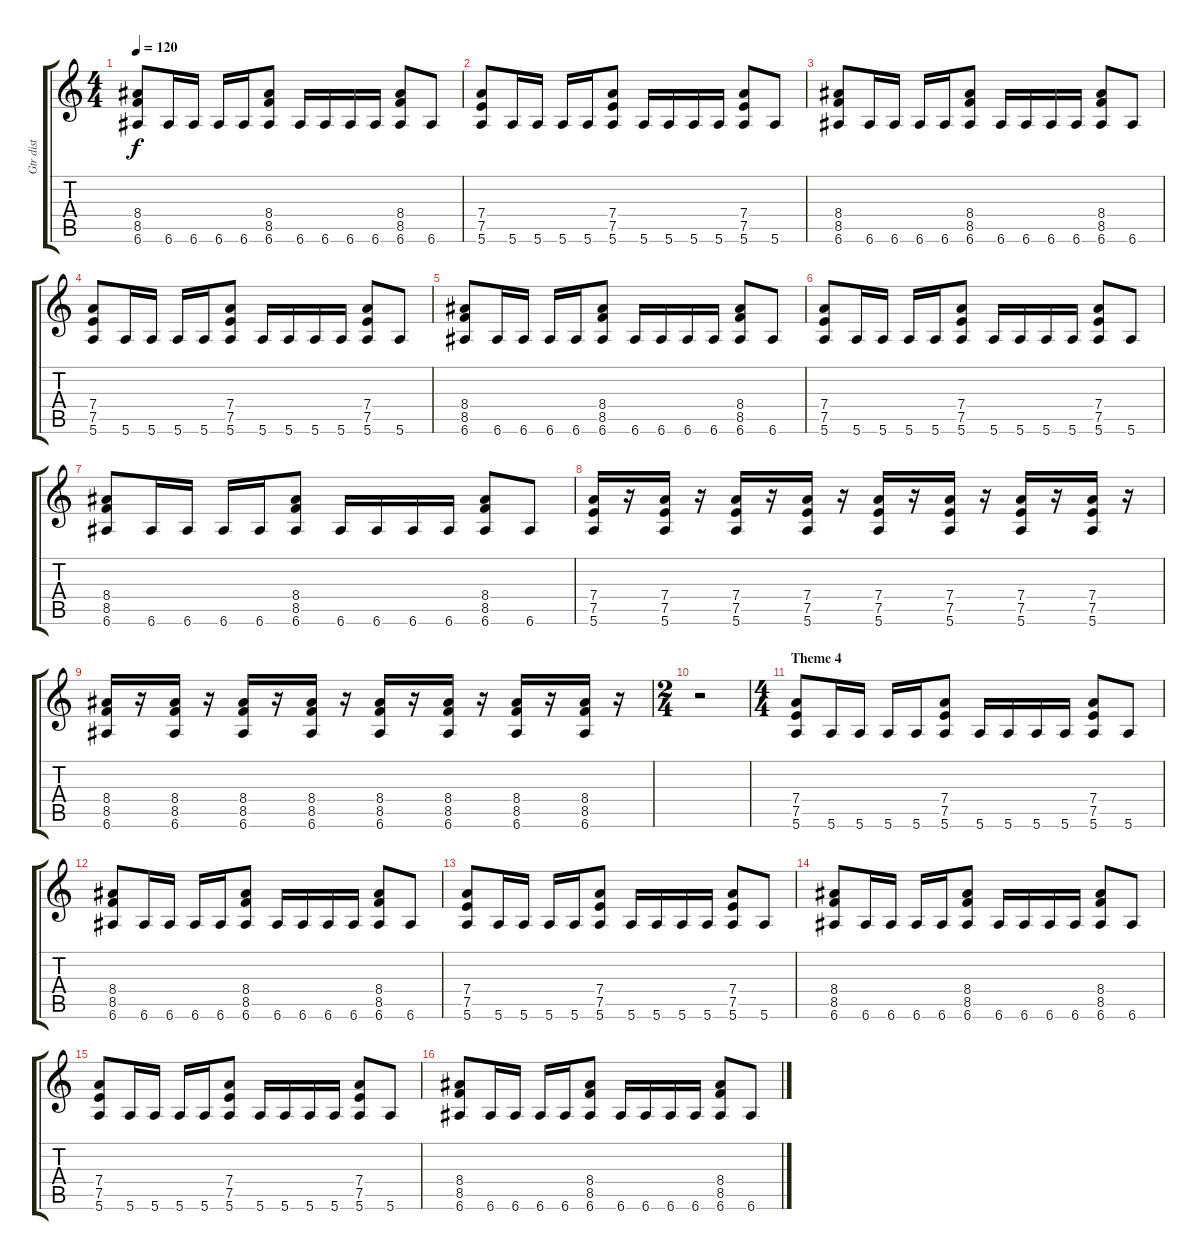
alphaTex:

\track ("Gtr dist" "Gtr dist") {instrument distortionguitar}
\staff {score tabs}
\tuning (E4 B3 G3 D3 A2 E2) {hide}
\ts (4 4)
\tempo 120
\clef g2
\ks c
(8.4 8.5 6.6).8{dy f} 6.6.16 6.6.16 6.6.16 6.6.16 (8.4 8.5 6.6).8 6.6.16 6.6.16 6.6.16 6.6.16 (8.4 8.5 6.6).8 6.6.8 |
(7.4 7.5 5.6).8 5.6.16 5.6.16 5.6.16 5.6.16 (7.4 7.5 5.6).8 5.6.16 5.6.16 5.6.16 5.6.16 (7.4 7.5 5.6).8 5.6.8 |
(8.4 8.5 6.6).8 6.6.16 6.6.16 6.6.16 6.6.16 (8.4 8.5 6.6).8 6.6.16 6.6.16 6.6.16 6.6.16 (8.4 8.5 6.6).8 6.6.8 |
(7.4 7.5 5.6).8 5.6.16 5.6.16 5.6.16 5.6.16 (7.4 7.5 5.6).8 5.6.16 5.6.16 5.6.16 5.6.16 (7.4 7.5 5.6).8 5.6.8 |
(8.4 8.5 6.6).8 6.6.16 6.6.16 6.6.16 6.6.16 (8.4 8.5 6.6).8 6.6.16 6.6.16 6.6.16 6.6.16 (8.4 8.5 6.6).8 6.6.8 |
(7.4 7.5 5.6).8 5.6.16 5.6.16 5.6.16 5.6.16 (7.4 7.5 5.6).8 5.6.16 5.6.16 5.6.16 5.6.16 (7.4 7.5 5.6).8 5.6.8 |
(8.4 8.5 6.6).8 6.6.16 6.6.16 6.6.16 6.6.16 (8.4 8.5 6.6).8 6.6.16 6.6.16 6.6.16 6.6.16 (8.4 8.5 6.6).8 6.6.8 |
(7.4 7.5 5.6).16 r.16 (7.4 7.5 5.6).16 r.16 (7.4 7.5 5.6).16 r.16 (7.4 7.5 5.6).16 r.16 (7.4 7.5 5.6).16 r.16 (7.4 7.5 5.6).16 r.16 (7.4 7.5 5.6).16 r.16 (7.4 7.5 5.6).16 r.16 |
(8.4 8.5 6.6).16 r.16 (8.4 8.5 6.6).16 r.16 (8.4 8.5 6.6).16 r.16 (8.4 8.5 6.6).16 r.16 (8.4 8.5 6.6).16 r.16 (8.4 8.5 6.6).16 r.16 (8.4 8.5 6.6).16 r.16 (8.4 8.5 6.6).16 r.16 |
\ts (2 4)
r.2 |
\ts (4 4)
\section ("" "Theme 4")
(7.4 7.5 5.6).8 5.6.16 5.6.16 5.6.16 5.6.16 (7.4 7.5 5.6).8 5.6.16 5.6.16 5.6.16 5.6.16 (7.4 7.5 5.6).8 5.6.8 |
(8.4 8.5 6.6).8 6.6.16 6.6.16 6.6.16 6.6.16 (8.4 8.5 6.6).8 6.6.16 6.6.16 6.6.16 6.6.16 (8.4 8.5 6.6).8 6.6.8 |
(7.4 7.5 5.6).8 5.6.16 5.6.16 5.6.16 5.6.16 (7.4 7.5 5.6).8 5.6.16 5.6.16 5.6.16 5.6.16 (7.4 7.5 5.6).8 5.6.8 |
(8.4 8.5 6.6).8 6.6.16 6.6.16 6.6.16 6.6.16 (8.4 8.5 6.6).8 6.6.16 6.6.16 6.6.16 6.6.16 (8.4 8.5 6.6).8 6.6.8 |
(7.4 7.5 5.6).8 5.6.16 5.6.16 5.6.16 5.6.16 (7.4 7.5 5.6).8 5.6.16 5.6.16 5.6.16 5.6.16 (7.4 7.5 5.6).8 5.6.8 |
(8.4 8.5 6.6).8 6.6.16 6.6.16 6.6.16 6.6.16 (8.4 8.5 6.6).8 6.6.16 6.6.16 6.6.16 6.6.16 (8.4 8.5 6.6).8 6.6.8
